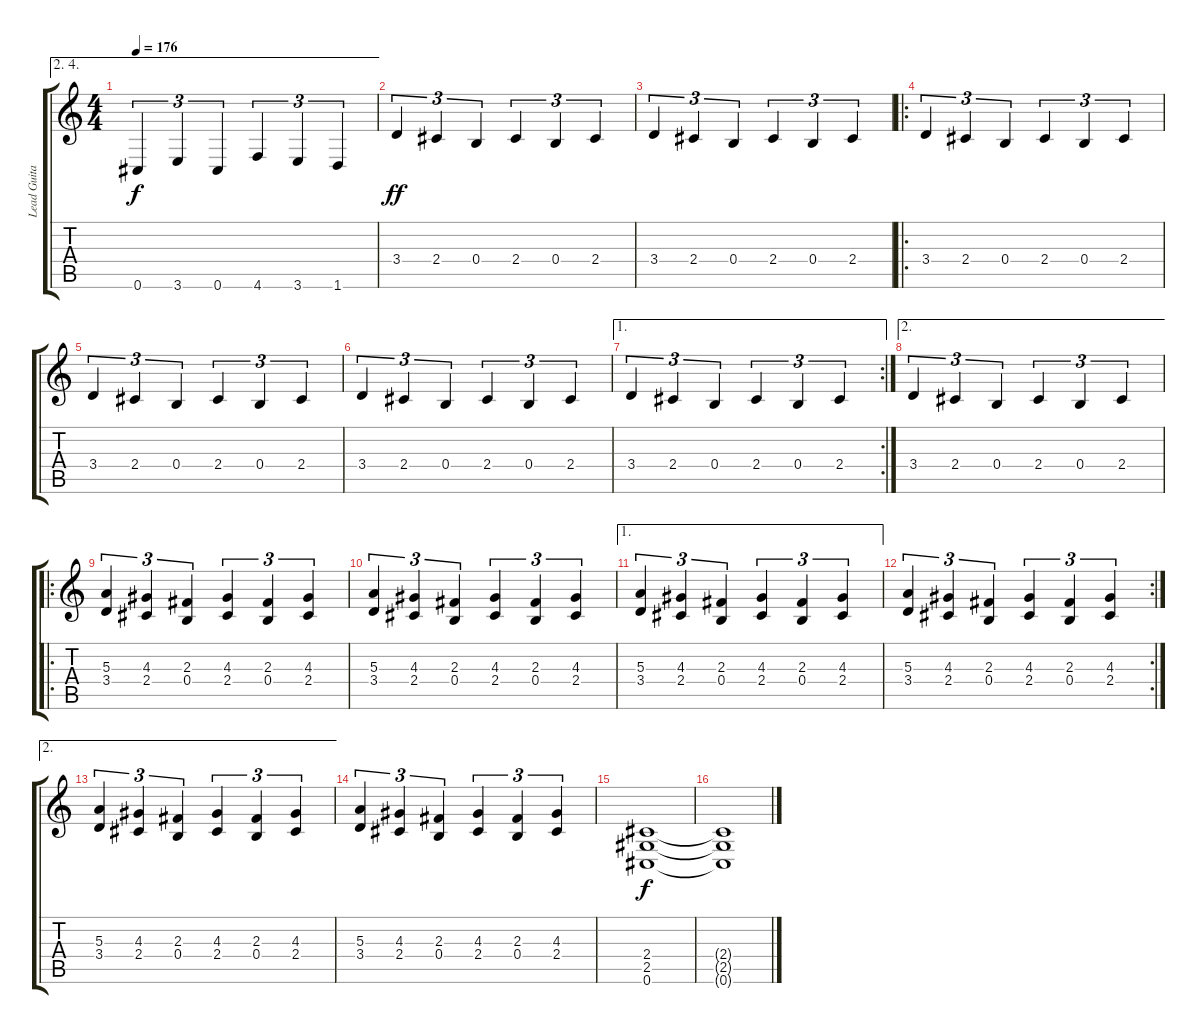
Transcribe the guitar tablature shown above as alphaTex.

\track ("Lead Guitar" "Lead Guita") {instrument distortionguitar}
\staff {score tabs}
\tuning (Db4 Ab3 E3 B2 Gb2 Db2) {hide}
\ae (2 4)
\ts (4 4)
\tempo 176
\clef g2
\ks c
0.6.4{tu (3 2) dy f} 3.6.4{tu (3 2)} 0.6.4{tu (3 2)} 4.6.4{tu (3 2)} 3.6.4{tu (3 2)} 1.6.4{tu (3 2)} |
3.4.4{tu (3 2) dy ff} 2.4.4{tu (3 2)} 0.4.4{tu (3 2)} 2.4.4{tu (3 2)} 0.4.4{tu (3 2)} 2.4.4{tu (3 2)} |
3.4.4{tu (3 2)} 2.4.4{tu (3 2)} 0.4.4{tu (3 2)} 2.4.4{tu (3 2)} 0.4.4{tu (3 2)} 2.4.4{tu (3 2)} |
\ro
3.4.4{tu (3 2)} 2.4.4{tu (3 2)} 0.4.4{tu (3 2)} 2.4.4{tu (3 2)} 0.4.4{tu (3 2)} 2.4.4{tu (3 2)} |
3.4.4{tu (3 2)} 2.4.4{tu (3 2)} 0.4.4{tu (3 2)} 2.4.4{tu (3 2)} 0.4.4{tu (3 2)} 2.4.4{tu (3 2)} |
3.4.4{tu (3 2)} 2.4.4{tu (3 2)} 0.4.4{tu (3 2)} 2.4.4{tu (3 2)} 0.4.4{tu (3 2)} 2.4.4{tu (3 2)} |
\ae 1
\rc 2
3.4.4{tu (3 2)} 2.4.4{tu (3 2)} 0.4.4{tu (3 2)} 2.4.4{tu (3 2)} 0.4.4{tu (3 2)} 2.4.4{tu (3 2)} |
\ae 2
3.4.4{tu (3 2)} 2.4.4{tu (3 2)} 0.4.4{tu (3 2)} 2.4.4{tu (3 2)} 0.4.4{tu (3 2)} 2.4.4{tu (3 2)} |
\ro
(5.3 3.4).4{tu (3 2)} (4.3 2.4).4{tu (3 2)} (2.3 0.4).4{tu (3 2)} (4.3 2.4).4{tu (3 2)} (2.3 0.4).4{tu (3 2)} (4.3 2.4).4{tu (3 2)} |
(5.3 3.4).4{tu (3 2)} (4.3 2.4).4{tu (3 2)} (2.3 0.4).4{tu (3 2)} (4.3 2.4).4{tu (3 2)} (2.3 0.4).4{tu (3 2)} (4.3 2.4).4{tu (3 2)} |
\ae 1
(5.3 3.4).4{tu (3 2)} (4.3 2.4).4{tu (3 2)} (2.3 0.4).4{tu (3 2)} (4.3 2.4).4{tu (3 2)} (2.3 0.4).4{tu (3 2)} (4.3 2.4).4{tu (3 2)} |
\rc 2
(5.3 3.4).4{tu (3 2)} (4.3 2.4).4{tu (3 2)} (2.3 0.4).4{tu (3 2)} (4.3 2.4).4{tu (3 2)} (2.3 0.4).4{tu (3 2)} (4.3 2.4).4{tu (3 2)} |
\ae 2
(5.3 3.4).4{tu (3 2)} (4.3 2.4).4{tu (3 2)} (2.3 0.4).4{tu (3 2)} (4.3 2.4).4{tu (3 2)} (2.3 0.4).4{tu (3 2)} (4.3 2.4).4{tu (3 2)} |
(5.3 3.4).4{tu (3 2)} (4.3 2.4).4{tu (3 2)} (2.3 0.4).4{tu (3 2)} (4.3 2.4).4{tu (3 2)} (2.3 0.4).4{tu (3 2)} (4.3 2.4).4{tu (3 2)} |
(2.4 2.5 0.6).1{dy f} |
(2.4{t} 2.5{t} 0.6{t}).1
